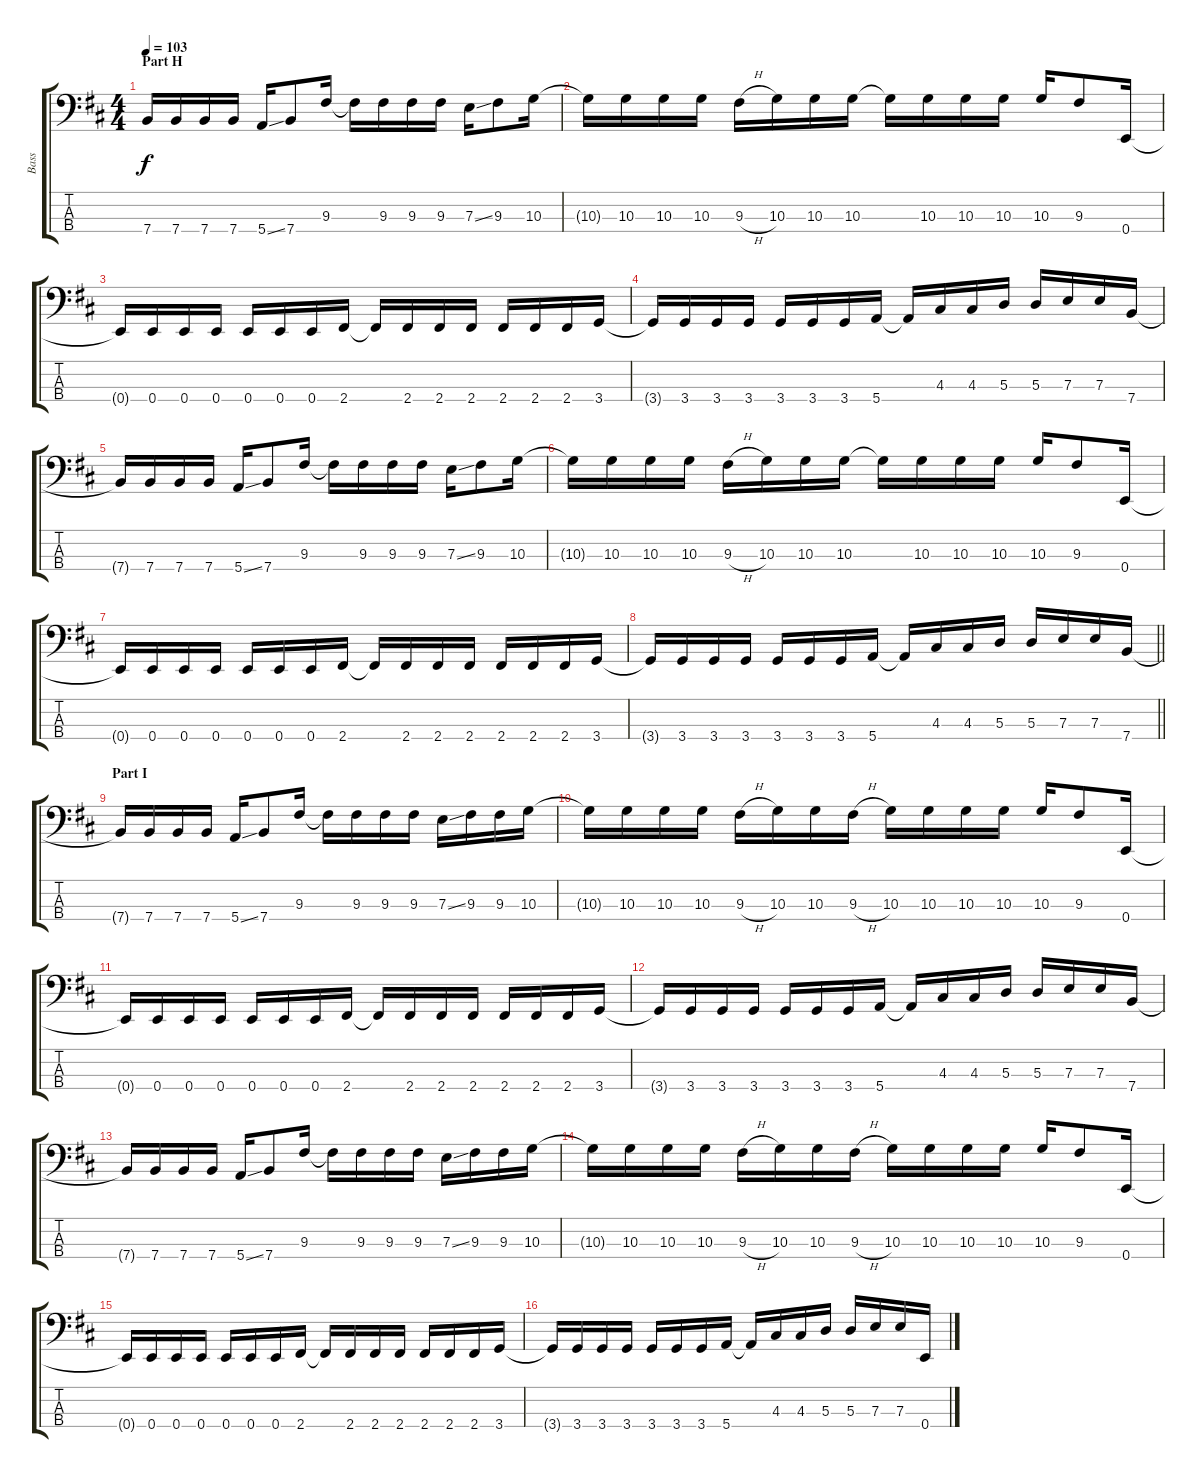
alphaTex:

\track ("Bass" "Bass") {instrument electricbasspick}
\staff {score tabs}
\tuning (G2 D2 A1 E1) {hide}
\ts (4 4)
\section ("" "Part H")
\tempo 103
\clef f4
\ks d
7.4{t}.16{dy f} 7.4.16 7.4.16 7.4.16 5.4{ss}.16 7.4.8 9.3.16 9.3{t}.16 9.3.16 9.3.16 9.3.16 7.3{ss}.16 9.3.8 10.3.16 |
10.3{t}.16 10.3.16 10.3.16 10.3.16 9.3{h}.16 10.3.16 10.3.16 10.3.16 10.3{t}.16 10.3.16 10.3.16 10.3.16 10.3.16 9.3.8 0.4.16 |
0.4{t}.16 0.4.16 0.4.16 0.4.16 0.4.16 0.4.16 0.4.16 2.4.16 2.4{t}.16 2.4.16 2.4.16 2.4.16 2.4.16 2.4.16 2.4.16 3.4.16 |
3.4{t}.16 3.4.16 3.4.16 3.4.16 3.4.16 3.4.16 3.4.16 5.4.16 5.4{t}.16 4.3.16 4.3.16 5.3.16 5.3.16 7.3.16 7.3.16 7.4.16 |
7.4{t}.16 7.4.16 7.4.16 7.4.16 5.4{ss}.16 7.4.8 9.3.16 9.3{t}.16 9.3.16 9.3.16 9.3.16 7.3{ss}.16 9.3.8 10.3.16 |
10.3{t}.16 10.3.16 10.3.16 10.3.16 9.3{h}.16 10.3.16 10.3.16 10.3.16 10.3{t}.16 10.3.16 10.3.16 10.3.16 10.3.16 9.3.8 0.4.16 |
0.4{t}.16 0.4.16 0.4.16 0.4.16 0.4.16 0.4.16 0.4.16 2.4.16 2.4{t}.16 2.4.16 2.4.16 2.4.16 2.4.16 2.4.16 2.4.16 3.4.16 |
\barLineRight lightlight
3.4{t}.16 3.4.16 3.4.16 3.4.16 3.4.16 3.4.16 3.4.16 5.4.16 5.4{t}.16 4.3.16 4.3.16 5.3.16 5.3.16 7.3.16 7.3.16 7.4.16 |
\section ("" "Part I")
7.4{t}.16 7.4.16 7.4.16 7.4.16 5.4{ss}.16 7.4.8 9.3.16 9.3{t}.16 9.3.16 9.3.16 9.3.16 7.3{ss}.16 9.3.16 9.3.16 10.3.16 |
10.3{t}.16 10.3.16 10.3.16 10.3.16 9.3{h}.16 10.3.16 10.3.16 9.3{h}.16 10.3.16 10.3.16 10.3.16 10.3.16 10.3.16 9.3.8 0.4.16 |
0.4{t}.16 0.4.16 0.4.16 0.4.16 0.4.16 0.4.16 0.4.16 2.4.16 2.4{t}.16 2.4.16 2.4.16 2.4.16 2.4.16 2.4.16 2.4.16 3.4.16 |
3.4{t}.16 3.4.16 3.4.16 3.4.16 3.4.16 3.4.16 3.4.16 5.4.16 5.4{t}.16 4.3.16 4.3.16 5.3.16 5.3.16 7.3.16 7.3.16 7.4.16 |
7.4{t}.16 7.4.16 7.4.16 7.4.16 5.4{ss}.16 7.4.8 9.3.16 9.3{t}.16 9.3.16 9.3.16 9.3.16 7.3{ss}.16 9.3.16 9.3.16 10.3.16 |
10.3{t}.16 10.3.16 10.3.16 10.3.16 9.3{h}.16 10.3.16 10.3.16 9.3{h}.16 10.3.16 10.3.16 10.3.16 10.3.16 10.3.16 9.3.8 0.4.16 |
0.4{t}.16 0.4.16 0.4.16 0.4.16 0.4.16 0.4.16 0.4.16 2.4.16 2.4{t}.16 2.4.16 2.4.16 2.4.16 2.4.16 2.4.16 2.4.16 3.4.16 |
3.4{t}.16 3.4.16 3.4.16 3.4.16 3.4.16 3.4.16 3.4.16 5.4.16 5.4{t}.16 4.3.16 4.3.16 5.3.16 5.3.16 7.3.16 7.3.16 0.4.16
